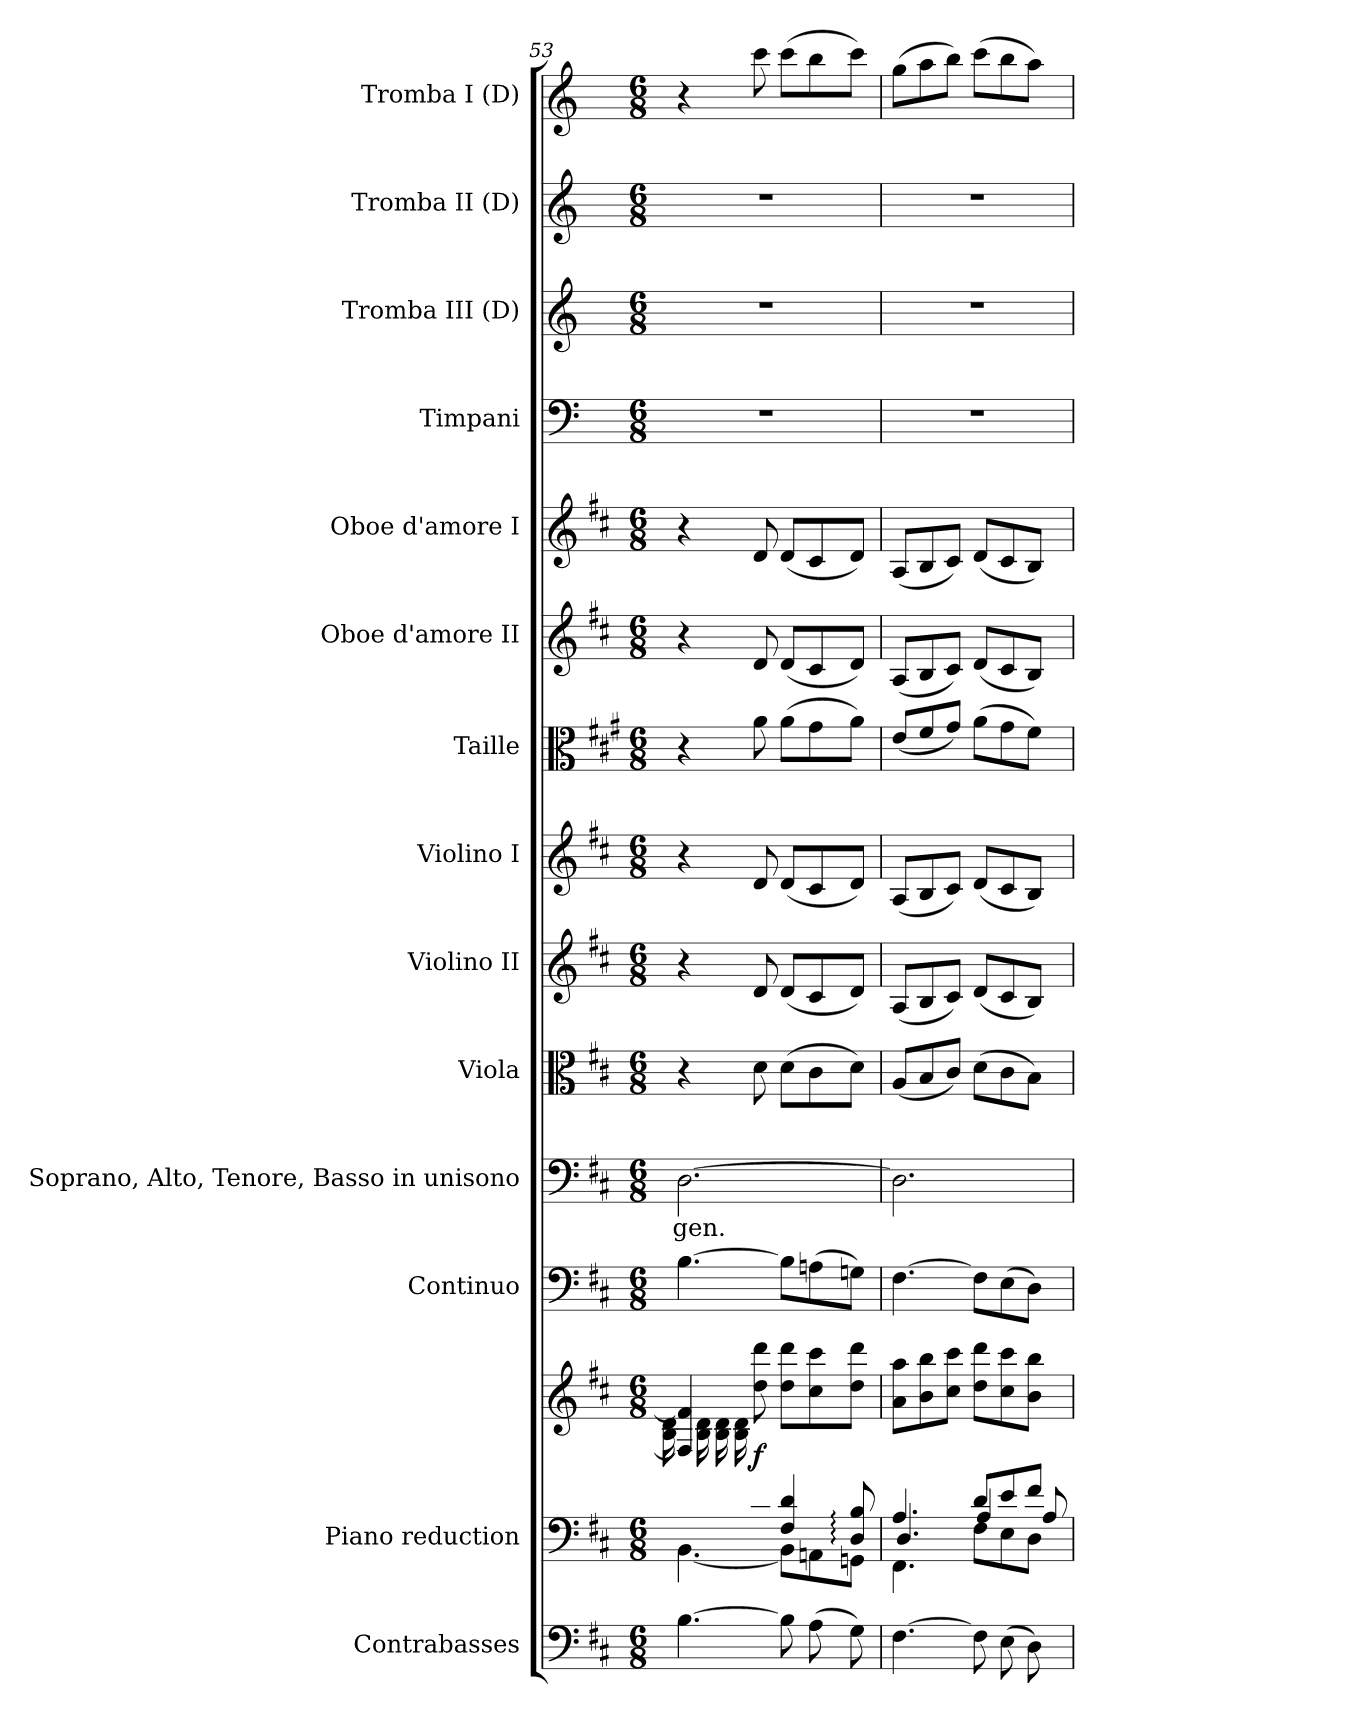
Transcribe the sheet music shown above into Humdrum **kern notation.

**kern	**kern	**kern	**dynam	**kern	**kern	**text	**kern	**kern	**kern	**kern	**kern	**kern	**kern	**kern	**kern	**kern
*part14	*part13	*part13	*part13	*part12	*part11	*part11	*part10	*part9	*part8	*part7	*part6	*part5	*part4	*part3	*part2	*part1
*staff15	*staff14	*staff13	*staff13/14	*staff12	*staff11	*staff11	*staff10	*staff9	*staff8	*staff7	*staff6	*staff5	*staff4	*staff3	*staff2	*staff1
*I"Contrabasses	*I"Piano reduction	*	*	*I"Continuo	*I"Soprano, Alto, Tenore, Basso in unisono	*	*I"Viola	*I"Violino II	*I"Violino I	*I"Taille	*I"Oboe d'amore II	*I"Oboe d'amore I	*I"Timpani	*I"Tromba III (D)	*I"Tromba II (D)	*I"Tromba I (D)
*I'Cbs.	*I'Pno	*	*	*	*	*	*	*	*	*	*I'Ob	*I'Ob	*I'Timp	*	*	*
*clefF4	*clefF4	*clefG2	*	*clefF4	*clefF4	*	*clefC3	*clefG2	*clefG2	*clefC3	*clefG2	*clefG2	*clefF4	*clefG2	*clefG2	*clefG2
*ITrd7c12	*	*	*	*	*	*	*	*	*	*ITrd4c7	*	*	*	*ITrd-1c-2	*ITrd-1c-2	*ITrd-1c-2
*k[f#c#]	*k[f#c#]	*k[f#c#]	*	*k[f#c#]	*k[f#c#]	*	*k[f#c#]	*k[f#c#]	*k[f#c#]	*k[f#c#]	*k[f#c#]	*k[f#c#]	*k[]	*k[f#c#]	*k[f#c#]	*k[f#c#]
*M6/8	*M6/8	*M6/8	*	*M6/8	*M6/8	*	*M6/8	*M6/8	*M6/8	*M6/8	*M6/8	*M6/8	*M6/8	*M6/8	*M6/8	*M6/8
=53	=53	=53	=53	=53	=53	=53	=53	=53	=53	=53	=53	=53	=53	=53	=53	=53
*	*^	*^	*	*	*	*	*	*	*	*	*	*	*	*	*	*
!	!	!	!	!	!	!	!	!LO:LY:b	!	!	!	!	!	!	!	!	!	!
[4.BB\	4ryy	[4.BB\	4F#/] 4f#/]	16B\ 16d\LL	.	[4.B\	[2.D\	-gen.	4r	4r	4r	4r	4r	4r	2.r	2.r	2.r	4r
.	.	.	.	16B\ 16d\	.	.	.	.	.	.	.	.	.	.	.	.	.	.
.	.	.	.	16B\ 16d\	.	.	.	.	.	.	.	.	.	.	.	.	.	.
.	.	.	.	16B\ 16d\J	.	.	.	.	.	.	.	.	.	.	.	.	.	.
!	!	!	!	!	!LO:DY:b	!	!	!	!	!	!	!	!	!	!	!	!	!
.	8F#/ 8d/J	.	8dd\ 8ddd\	2ryy	f	.	.	.	8d\	8d/	8d/	8d\	8d/	8d/	.	.	.	8ddd\
8BB\]	4F#/ 4d/	8BB\L]	8dd\ 8ddd\L	.	.	8B\L]	.	.	(>8d\L	(<8d/L	(<8d/L	(>8d\L	(<8d/L	(<8d/L	.	.	.	(>8ddd\L
(>8AA\	.	8AAn\	8cc#\ 8ccc#\	.	.	(>8An\	.	.	8c#\	8c#/	8c#/	8c#\	8c#/	8c#/	.	.	.	8ccc#\
8GG\)	8D/: 8B/:	8GGn\J	8dd\ 8ddd\J	.	.	8Gn\J)	.	.	8d\J)	8d/J)	8d/J)	8d\J)	8d/J)	8d/J)	.	.	.	8ddd\J)
*	*	*	*v	*v	*	*	*	*	*	*	*	*	*	*	*	*	*	*
=54	=54	=54	=54	=54	=54	=54	=54	=54	=54	=54	=54	=54	=54	=54	=54	=54	=54
*	*	*^	*	*	*	*	*	*	*	*	*	*	*	*	*	*	*
[4.FF#\	4.A:/	4.FF#\	4.D/	8a\ 8aa\L	.	[4.F#\	2.D\]	.	(<8A/L	(<8A/L	(<8A/L	(<8A/L	(<8A/L	(<8A/L	2.r	2.r	2.r	(>8aa\L
.	.	.	.	8b\ 8bb\	.	.	.	.	8B/	8B/	8B/	8B/	8B/	8B/	.	.	.	8bb\
.	.	.	.	8cc#\ 8ccc#\J	.	.	.	.	8c#/J)	8c#/J)	8c#/J)	8c#/J)	8c#/J)	8c#/J)	.	.	.	8ccc#\J)
8FF#\]	8d/L	8F#\L	4A/	8dd\ 8ddd\L	.	8F#\L]	.	.	(>8d\L	(<8d/L	(<8d/L	(>8d\L	(<8d/L	(<8d/L	.	.	.	(>8ddd\L
(>8EE\	8e/	8E\	.	8cc#\ 8ccc#\	.	(>8E\	.	.	8c#\	8c#/	8c#/	8c#\	8c#/	8c#/	.	.	.	8ccc#\
8DD\)	8f#:/J	8D\J	8A/	8b\ 8bb\J	.	8D\J)	.	.	8B\J)	8B/J)	8B/J)	8B\J)	8B/J)	8B/J)	.	.	.	8bb\J)
*	*v	*v	*v	*	*	*	*	*	*	*	*	*	*	*	*	*	*	*
=	=	=	=	=	=	=	=	=	=	=	=	=	=	=	=	=
*-	*-	*-	*-	*-	*-	*-	*-	*-	*-	*-	*-	*-	*-	*-	*-	*-
